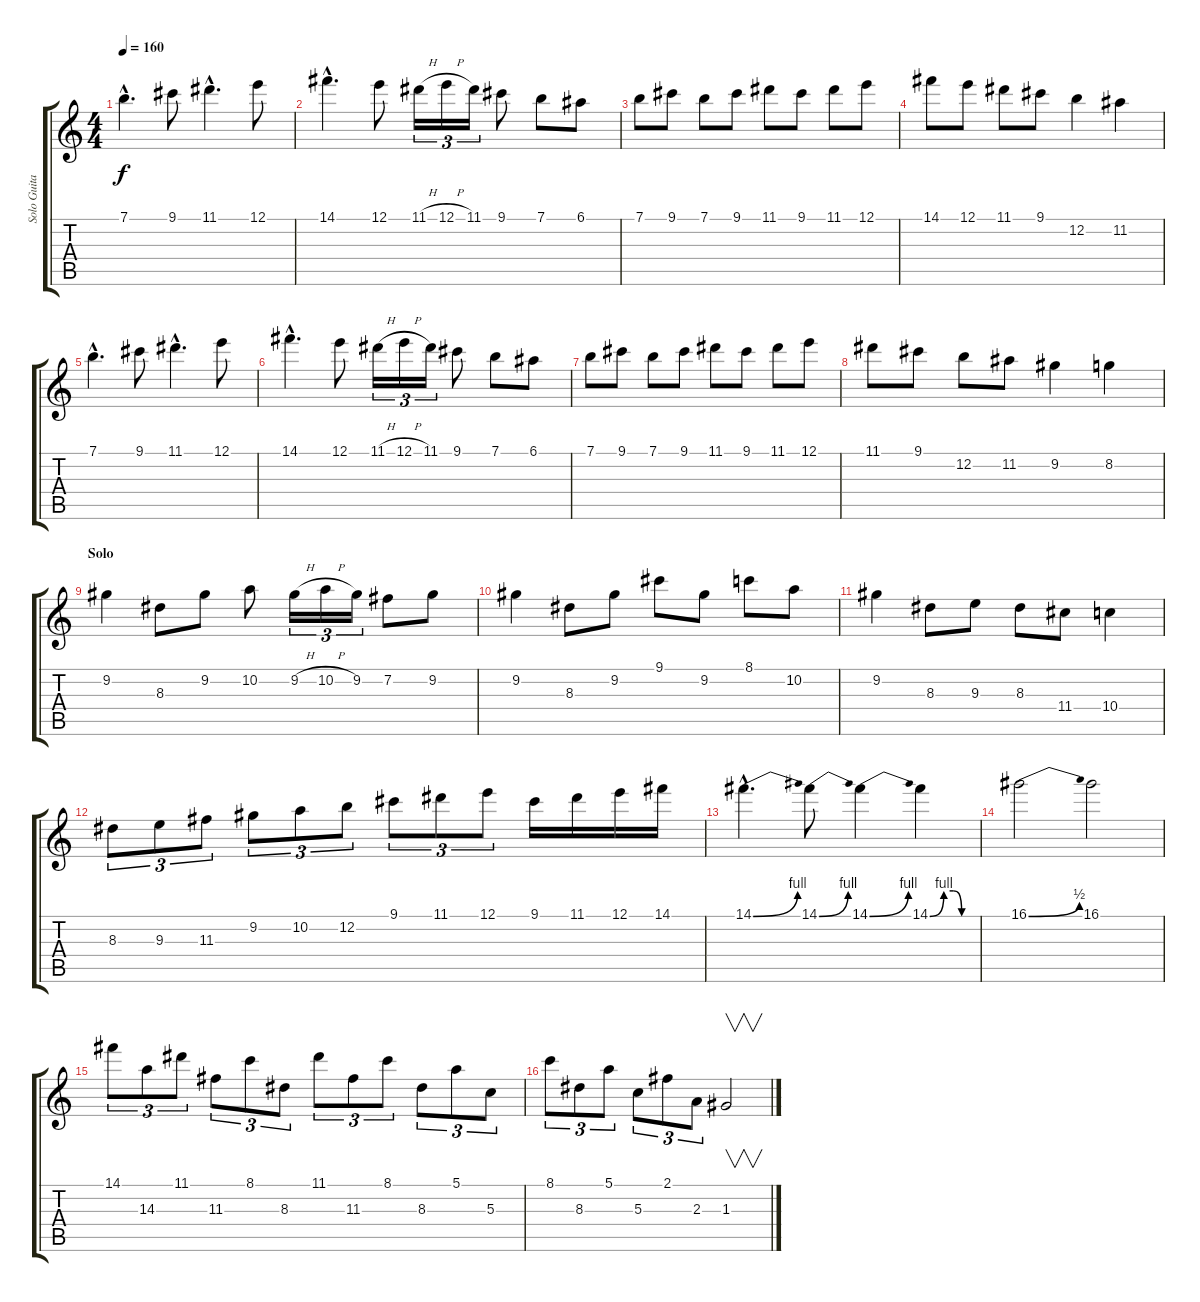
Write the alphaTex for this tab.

\track ("Solo Guitar" "Solo Guita") {instrument distortionguitar}
\staff {score tabs}
\tuning (E4 B3 G3 D3 A2 E2) {hide}
\ts (4 4)
\tempo 160
\clef g2
\ks c
7.1{hac}.4{d dy f} 9.1.8 11.1{hac}.4{d} 12.1.8 |
14.1{hac}.4{d} 12.1.8 11.1{h}.16{tu (3 2)} 12.1{h}.16{tu (3 2)} 11.1.16{tu (3 2)} 9.1.8 7.1.8 6.1.8 |
7.1.8 9.1.8 7.1.8 9.1.8 11.1.8 9.1.8 11.1.8 12.1.8 |
14.1.8 12.1.8 11.1.8 9.1.8 12.2.4 11.2.4 |
7.1{hac}.4{d} 9.1.8 11.1{hac}.4{d} 12.1.8 |
14.1{hac}.4{d} 12.1.8 11.1{h}.16{tu (3 2)} 12.1{h}.16{tu (3 2)} 11.1.16{tu (3 2)} 9.1.8 7.1.8 6.1.8 |
7.1.8 9.1.8 7.1.8 9.1.8 11.1.8 9.1.8 11.1.8 12.1.8 |
11.1.8 9.1.8 12.2.8 11.2.8 9.2.4 8.2.4 |
\section ("" "Solo")
9.2.4 8.3.8 9.2.8 10.2.8 9.2{h}.16{tu (3 2)} 10.2{h}.16{tu (3 2)} 9.2.16{tu (3 2)} 7.2.8 9.2.8 |
9.2.4 8.3.8 9.2.8 9.1.8 9.2.8 8.1.8 10.2.8 |
9.2.4 8.3.8 9.3.8 8.3.8 11.4.8 10.4.4 |
8.3.8{tu (3 2)} 9.3.8{tu (3 2)} 11.3.8{tu (3 2)} 9.2.8{tu (3 2)} 10.2.8{tu (3 2)} 12.2.8{tu (3 2)} 9.1.8{tu (3 2)} 11.1.8{tu (3 2)} 12.1.8{tu (3 2)} 9.1.16 11.1.16 12.1.16 14.1.16 |
14.1{be (bend 0 0 60 4) hac}.4{d} 14.1{be (bend 0 0 60 4)}.8 14.1{be (bend 0 0 60 4)}.4 14.1{be (custom 0 0 18 4 30 4 41 0 60 0)}.4 |
16.1{be (bend 0 0 60 2)}.2 16.1.2 |
14.1.8{tu (3 2)} 14.3.8{tu (3 2)} 11.1.8{tu (3 2)} 11.3.8{tu (3 2)} 8.1.8{tu (3 2)} 8.3.8{tu (3 2)} 11.1.8{tu (3 2)} 11.3.8{tu (3 2)} 8.1.8{tu (3 2)} 8.3.8{tu (3 2)} 5.1.8{tu (3 2)} 5.3.8{tu (3 2)} |
8.1.8{tu (3 2)} 8.3.8{tu (3 2)} 5.1.8{tu (3 2)} 5.3.8{tu (3 2)} 2.1.8{tu (3 2)} 2.3.8{tu (3 2)} 1.3.2{v}
